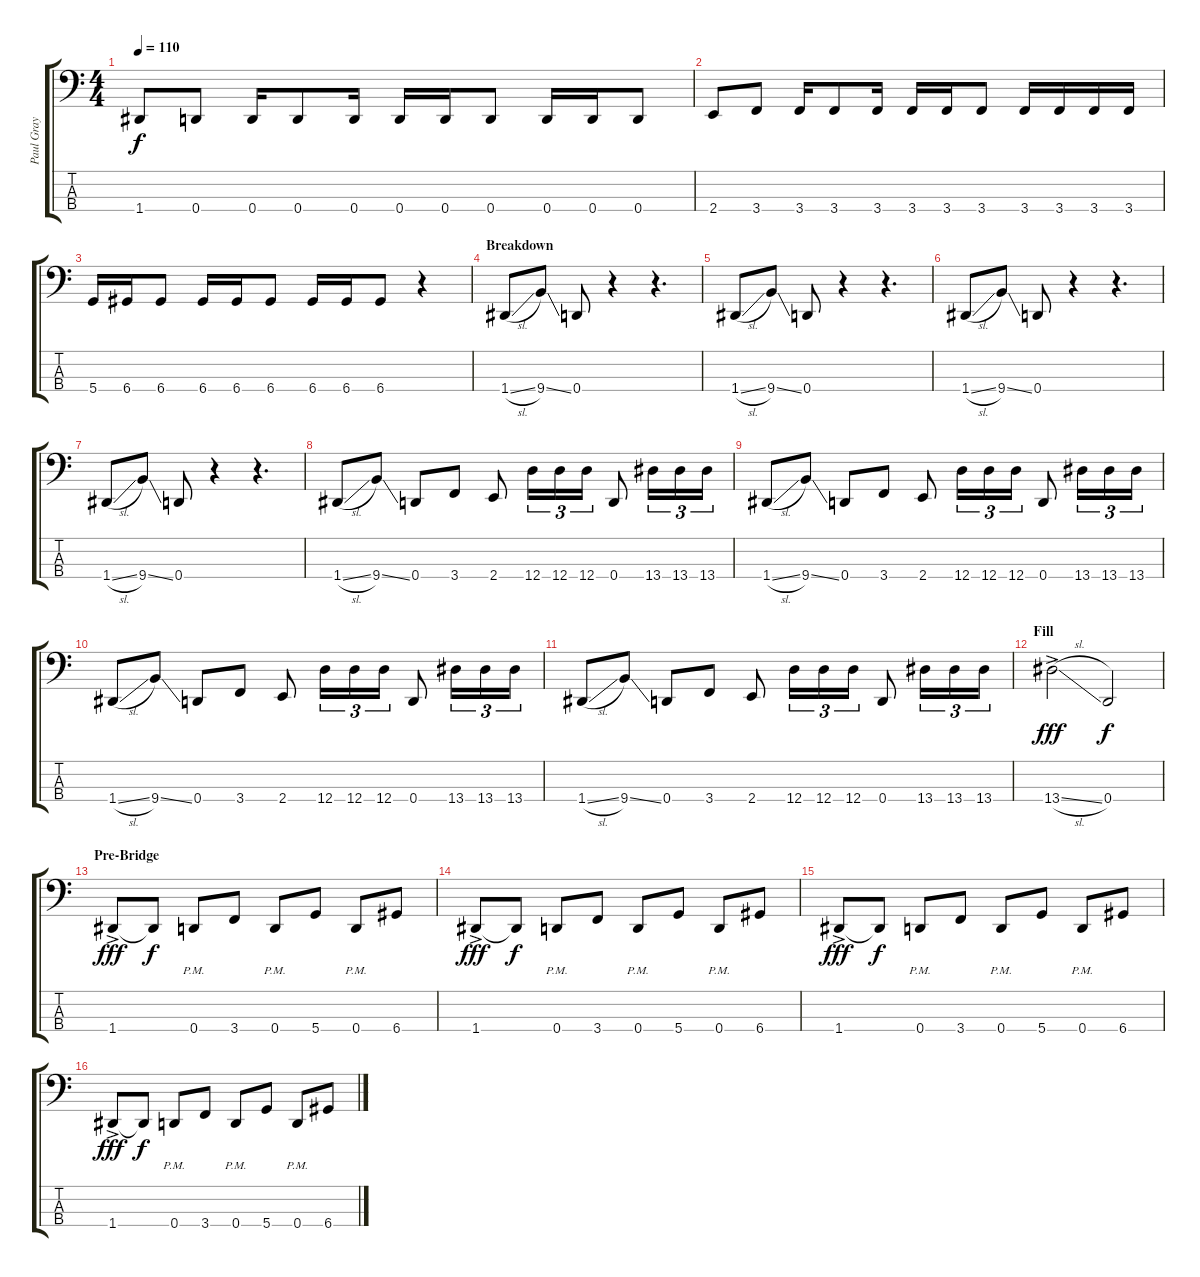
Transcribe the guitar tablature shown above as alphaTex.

\track ("Paul Gray" "Paul Gray") {instrument electricbasspick}
\staff {score tabs}
\tuning (G2 D2 A1 D1) {hide}
\ts (4 4)
\tempo 110
\clef f4
\ks c
1.4.8{dy f} 0.4.8 0.4.16 0.4.8 0.4.16 0.4.16 0.4.16 0.4.8 0.4.16 0.4.16 0.4.8 |
2.4.8 3.4.8 3.4.16 3.4.8 3.4.16 3.4.16 3.4.16 3.4.8 3.4.16 3.4.16 3.4.16 3.4.16 |
5.4.16 6.4.16 6.4.8 6.4.16 6.4.16 6.4.8 6.4.16 6.4.16 6.4.8 r.4 |
\section ("" "Breakdown")
1.4{sl}.8 9.4{ss}.8 0.4.8 r.4 r.4{d} |
1.4{sl}.8 9.4{ss}.8 0.4.8 r.4 r.4{d} |
1.4{sl}.8 9.4{ss}.8 0.4.8 r.4 r.4{d} |
1.4{sl}.8 9.4{ss}.8 0.4.8 r.4 r.4{d} |
1.4{sl}.8 9.4{ss}.8 0.4.8 3.4.8 2.4.8 12.4.16{tu (3 2)} 12.4.16{tu (3 2)} 12.4.16{tu (3 2)} 0.4.8 13.4.16{tu (3 2)} 13.4.16{tu (3 2)} 13.4.16{tu (3 2)} |
1.4{sl}.8 9.4{ss}.8 0.4.8 3.4.8 2.4.8 12.4.16{tu (3 2)} 12.4.16{tu (3 2)} 12.4.16{tu (3 2)} 0.4.8 13.4.16{tu (3 2)} 13.4.16{tu (3 2)} 13.4.16{tu (3 2)} |
1.4{sl}.8 9.4{ss}.8 0.4.8 3.4.8 2.4.8 12.4.16{tu (3 2)} 12.4.16{tu (3 2)} 12.4.16{tu (3 2)} 0.4.8 13.4.16{tu (3 2)} 13.4.16{tu (3 2)} 13.4.16{tu (3 2)} |
1.4{sl}.8 9.4{ss}.8 0.4.8 3.4.8 2.4.8 12.4.16{tu (3 2)} 12.4.16{tu (3 2)} 12.4.16{tu (3 2)} 0.4.8 13.4.16{tu (3 2)} 13.4.16{tu (3 2)} 13.4.16{tu (3 2)} |
\section ("" "Fill")
13.4{sl ac}.2{dy fff} 0.4.2{dy f} |
\section ("" "Pre-Bridge")
1.4{ac}.8{dy fff} 1.4{t}.8{dy f} 0.4{pm}.8 3.4.8 0.4{pm}.8 5.4.8 0.4{pm}.8 6.4.8 |
1.4{ac}.8{dy fff} 1.4{t}.8{dy f} 0.4{pm}.8 3.4.8 0.4{pm}.8 5.4.8 0.4{pm}.8 6.4.8 |
1.4{ac}.8{dy fff} 1.4{t}.8{dy f} 0.4{pm}.8 3.4.8 0.4{pm}.8 5.4.8 0.4{pm}.8 6.4.8 |
1.4{ac}.8{dy fff} 1.4{t}.8{dy f} 0.4{pm}.8 3.4.8 0.4{pm}.8 5.4.8 0.4{pm}.8 6.4.8
